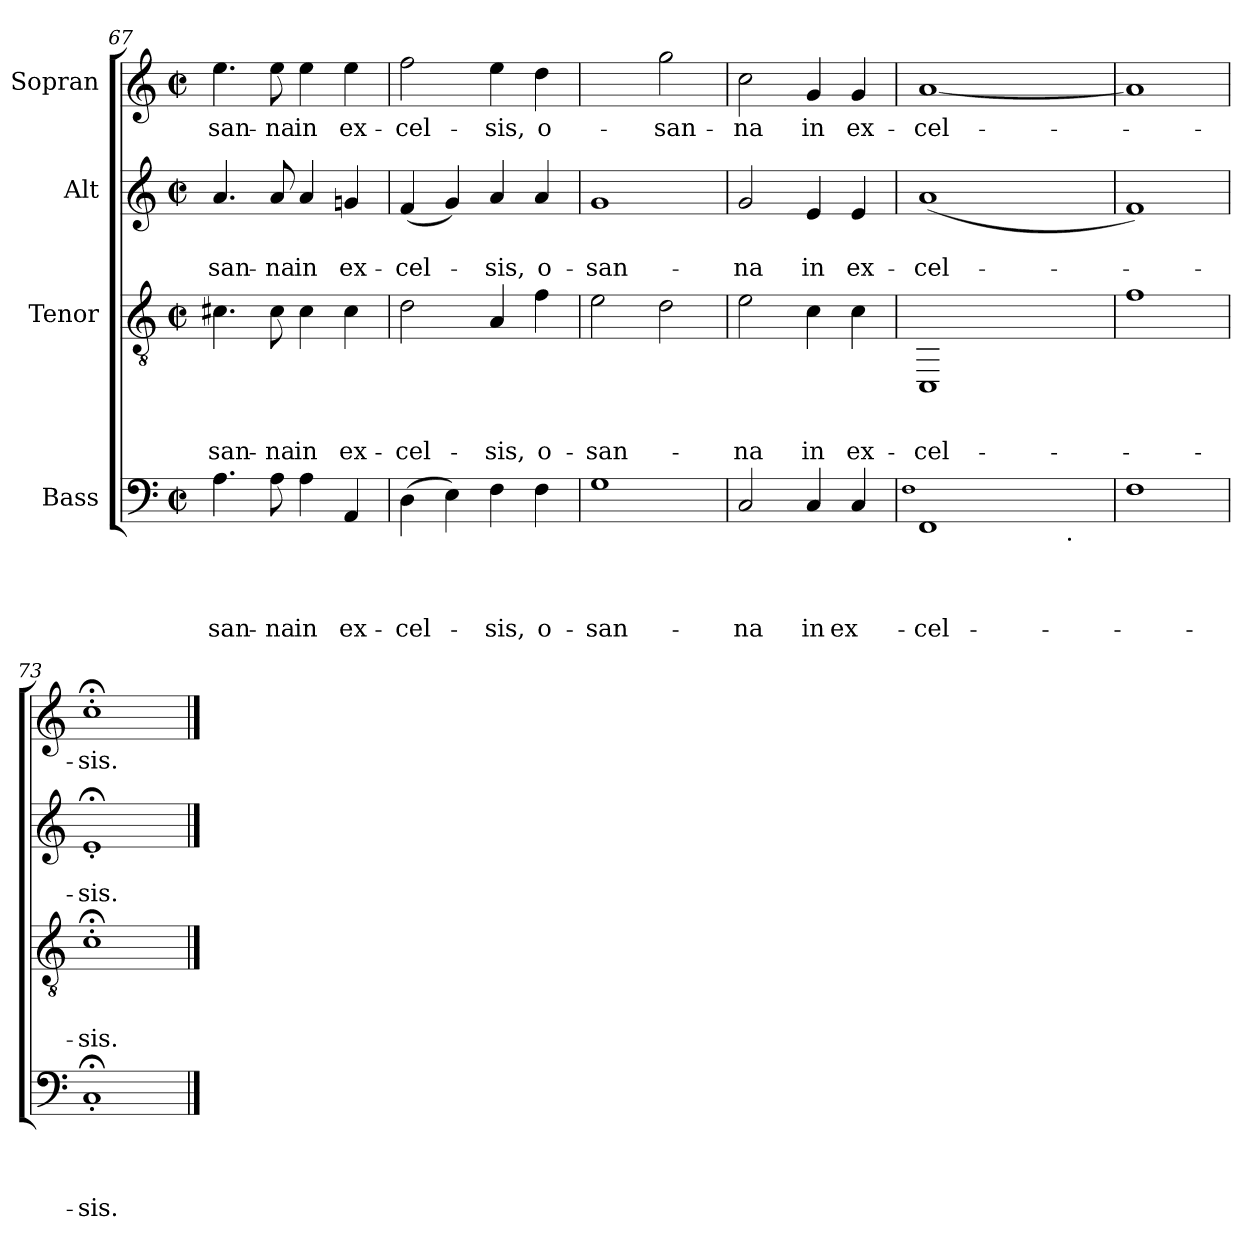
**kern	**text	**text	**text	**text	**kern	**text	**text	**text	**kern	**text	**text	**kern	**text
*part4	*part4	*part4	*part4	*part4	*part3	*part3	*part3	*part3	*part2	*part2	*part2	*part1	*part1
*staff4	*staff4	*staff4	*staff4	*staff4	*staff3	*staff3	*staff3	*staff3	*staff2	*staff2	*staff2	*staff1	*staff1
*I"Bass	*	*	*	*	*I"Tenor	*	*	*	*I"Alt	*	*	*I"Sopran	*
*clefF4	*	*	*	*	*clefGv2	*	*	*	*clefG2	*	*	*clefG2	*
*k[]	*	*	*	*	*k[]	*	*	*	*k[]	*	*	*k[]	*
*C:	*	*	*	*	*C:	*	*	*	*C:	*	*	*C:	*
*M2/2	*	*	*	*	*M2/2	*	*	*	*M2/2	*	*	*M2/2	*
*met(c|)	*	*	*	*	*met(c|)	*	*	*	*met(c|)	*	*	*met(c|)	*
=67	=67	=67	=67	=67	=67	=67	=67	=67	=67	=67	=67	=67	=67
!	!	!	!	!LO:LY:b	!	!	!	!LO:LY:b	!	!	!LO:LY:b	!	!LO:LY:b
4.A\	.	.	.	-san-	4.c#X\	.	.	-san-	4.a/	.	-san-	4.ee\	-san-
!	!	!	!	!LO:LY:b	!	!	!	!LO:LY:b	!	!	!LO:LY:b	!	!LO:LY:b
8A\	.	.	.	-na	8c#\	.	.	-na	8a/	.	-na	8ee\	-na
!	!	!	!	!LO:LY:b	!	!	!	!LO:LY:b	!	!	!LO:LY:b	!	!LO:LY:b
4A\	.	.	.	in	4c#\	.	.	in	4a/	.	in	4ee\	in
!	!	!	!	!LO:LY:b	!	!	!	!LO:LY:b	!	!	!LO:LY:b	!	!LO:LY:b
4AA/	.	.	.	ex-	4c#\	.	.	ex-	4gn/	.	ex-	4ee\	ex-
=68	=68	=68	=68	=68	=68	=68	=68	=68	=68	=68	=68	=68	=68
!	!	!	!	!LO:LY:b	!	!	!	!LO:LY:b	!	!	!LO:LY:b	!	!LO:LY:b
(>4D\	.	.	.	-cel-	2d\	.	.	-cel-	(<4f/	.	-cel-	2ff\	-cel-
4E\)	.	.	.	.	.	.	.	.	4g/)	.	.	.	.
!	!	!	!	!LO:LY:b	!	!	!	!LO:LY:b	!	!	!LO:LY:b	!	!LO:LY:b
4F\	.	.	.	-sis,	4A/	.	.	-sis,	4a/	.	-sis,	4ee\	-sis,
!	!	!	!	!LO:LY:b	!	!	!	!LO:LY:b	!	!	!LO:LY:b	!	!LO:LY:b
4F\	.	.	.	o-	4f\	.	.	o-	4a/	.	o-	4dd\	o-
=69	=69	=69	=69	=69	=69	=69	=69	=69	=69	=69	=69	=69	=69
!	!	!	!	!LO:LY:b	!	!	!	!LO:LY:b	!	!	!LO:LY:b	!	!
1G	.	.	.	-san-	2e\	.	.	-san-	1g	.	-san-	2ryy	.
!	!	!	!	!	!	!	!	!	!	!	!	!	!LO:LY:b
.	.	.	.	.	2d\	.	.	.	.	.	.	2gg\	-san-
=70	=70	=70	=70	=70	=70	=70	=70	=70	=70	=70	=70	=70	=70
!	!	!	!	!LO:LY:b	!	!	!	!LO:LY:b	!	!	!LO:LY:b	!	!LO:LY:b
2C/	.	.	.	-na	2e\	.	.	-na	2g/	.	-na	2cc\	-na
!	!	!	!	!LO:LY:b	!	!	!	!LO:LY:b	!	!	!LO:LY:b	!	!LO:LY:b
4C/	.	.	.	in	4c\	.	.	in	4e/	.	in	4g/	in
!	!	!	!	!LO:LY:b	!	!	!	!LO:LY:b	!	!	!LO:LY:b	!	!LO:LY:b
4C/	.	.	.	ex-	4c\	.	.	ex-	4e/	.	ex-	4g/	ex-
=71	=71	=71	=71	=71	=71	=71	=71	=71	=71	=71	=71	=71	=71
*^	*	*	*	*	*	*	*	*	*	*	*	*	*
*	*^	*	*	*	*	*	*	*	*	*	*	*	*	*
.	.	1qF	.	.	.	.	.	.	.	.	.	.	.	.	.
!	!	!	!	!	!	!LO:LY:b	!	!	!	!LO:LY:b	!	!	!LO:LY:b	!	!LO:LY:b
2ryy	1FF	1ryy	.	.	.	-cel-	1CC	.	.	-cel-	(<1a	.	-cel-	[>1a	-cel-
8ryy	.	.	.	.	.	.	.	.	.	.	.	.	.	.	.
16.ryy	.	.	.	.	.	.	.	.	.	.	.	.	.	.	.
16.ryy	.	.	.	.	.	.	.	.	.	.	.	.	.	.	.
!LO:TX:b:t=.	!	!	!	!	!	!	!	!	!	!	!	!	!	!	!
16.ryy	.	.	.	.	.	.	.	.	.	.	.	.	.	.	.
16.ryy	.	.	.	.	.	.	.	.	.	.	.	.	.	.	.
*v	*v	*v	*	*	*	*	*	*	*	*	*	*	*	*	*
=72	=72	=72	=72	=72	=72	=72	=72	=72	=72	=72	=72	=72	=72
1F	.	.	.	.	1f	.	.	.	1f)	.	.	1a]	.
=73	=73	=73	=73	=73	=73	=73	=73	=73	=73	=73	=73	=73	=73
!	!	!	!	!LO:LY:b	!	!	!	!LO:LY:b	!	!	!LO:LY:b	!	!LO:LY:b
1C;'<	.	.	.	-sis.	1c;<'>	.	.	-sis.	1e;'<	.	-sis.	1cc;<'>	-sis.
==	==	==	==	==	==	==	==	==	==	==	==	==	==
*-	*-	*-	*-	*-	*-	*-	*-	*-	*-	*-	*-	*-	*-
